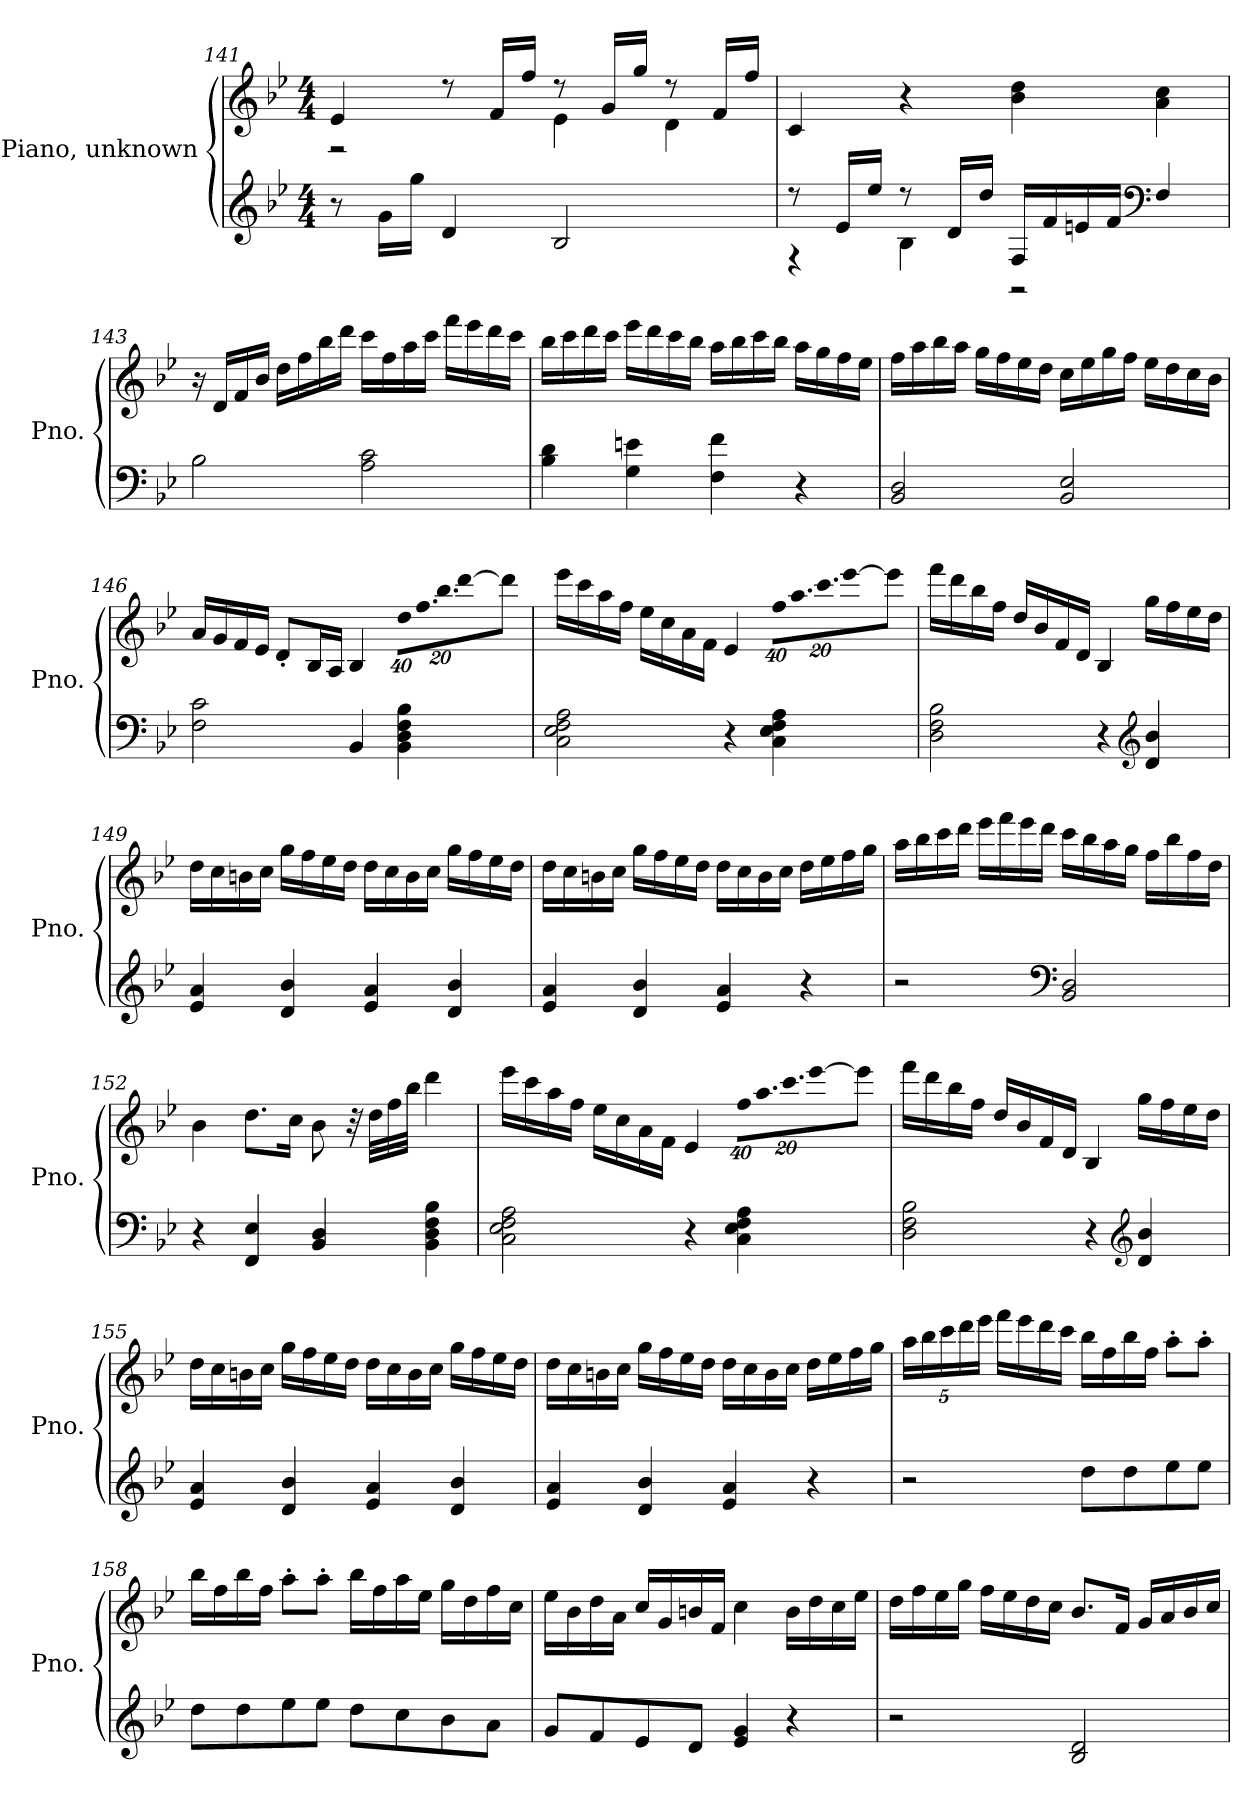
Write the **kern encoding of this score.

**kern	**kern
*part1	*part1
*staff2	*staff1
*I"Piano, unknown	*
*I'Pno.	*
*clefG2	*clefG2
*k[b-e-]	*k[b-e-]
*M4/4	*M4/4
=141	=141
*	*^
8r	4e-/	2r
16g\LL	.	.
16gg\JJ	.	.
4d/	8r	.
.	16f/LL	.
.	16ff/JJ	.
2B-/	8r	4e-\
.	16g/LL	.
.	16gg/JJ	.
.	8r	4d\
.	16f/LL	.
.	16ff/JJ	.
*	*v	*v
=142	=142
*^	*
8r	4r	4c/
16e-/LL	.	.
16ee-/JJ	.	.
8r	4B-\	4r
16d/LL	.	.
16dd/JJ	.	.
16F/LL	2r	4b-\ 4dd\
16f/	.	.
16en/	.	.
16f/JJ	.	.
*clefF4	*	*
4F/	.	4a\ 4cc\
*v	*v	*
!!LO:LB:g=z
=143	=143
2B-\	16r
.	16d/LL
.	16f/
.	16b-/JJ
.	16dd\LL
.	16ff\
.	16bb-\
.	16ddd\JJ
2A\ 2c\	16ccc\LL
.	16ff\
.	16aa\
.	16ccc\JJ
.	16fff\LL
.	16eee-\
.	16ddd\
.	16ccc\JJ
=144	=144
4B-\ 4d\	16bb-\LL
.	16ccc\
.	16ddd\
.	16ccc\JJ
4G\ 4en\	16eee-\LL
.	16ddd\
.	16ccc\
.	16bb-\JJ
4F\ 4f\	16aa\LL
.	16bb-\
.	16ccc\
.	16bb-\JJ
4r	16aa\LL
.	16gg\
.	16ff\
.	16ee-\JJ
!!LO:LB:g=z
=145	=145
2BB-/ 2D/	16ff\LL
.	16aa\
.	16bb-\
.	16aa\JJ
.	16gg\LL
.	16ff\
.	16ee-\
.	16dd\JJ
2BB-/ 2E-/	16cc\LL
.	16ee-\
.	16gg\
.	16ff\JJ
.	16ee-\LL
.	16dd\
.	16cc\
.	16b-\JJ
=146	=146
2F\ 2c\	16a/LL
.	16g/
.	16f/
.	16e-/JJ
.	8d'/L
.	16B-/L
.	16A/JJ
4BB-/	4B-/
*	*Xbrackettup
!	!LO:N:vis=32
4BB-\ 4D\ 4F\ 4B-\	640%23dd\LLL
!	!LO:N:vis=64.
.	640%17ff\L
!	!LO:N:vis=64.
.	640%17bb-\J
!	!LO:N:vis=32
.	[640%23ddd\JJ
.	8ddd\J]
!!LO:LB:g=z
=147	=147
2C\ 2E-\ 2F\ 2A\	16eee-\LL
.	16ccc\
.	16aa\
.	16ff\JJ
.	16ee-\LL
.	16cc\
.	16a\
.	16f\JJ
4r	4e-/
!	!LO:N:vis=32
4C\ 4E-\ 4F\ 4A\	640%23ff\LLL
!	!LO:N:vis=64.
.	640%17aa\L
!	!LO:N:vis=64.
.	640%17ccc\J
!	!LO:N:vis=32
.	[640%23eee-\JJ
.	8eee-\J]
=148	=148
2D\ 2F\ 2B-\	16fff\LL
.	16ddd\
.	16bb-\
.	16ff\JJ
.	16dd/LL
.	16b-/
.	16f/
.	16d/JJ
4r	4B-/
*clefG2	*
4d/ 4b-/	16gg\LL
.	16ff\
.	16ee-\
.	16dd\JJ
!!LO:PB:g=z
=149	=149
4e-/ 4a/	16dd\LL
.	16cc\
.	16bn\
.	16cc\JJ
4d/ 4b-/	16gg\LL
.	16ff\
.	16ee-\
.	16dd\JJ
4e-/ 4a/	16dd\LL
.	16cc\
.	16b\
.	16cc\JJ
4d/ 4b-/	16gg\LL
.	16ff\
.	16ee-\
.	16dd\JJ
=150	=150
4e-/ 4a/	16dd\LL
.	16cc\
.	16bn\
.	16cc\JJ
4d/ 4b-/	16gg\LL
.	16ff\
.	16ee-\
.	16dd\JJ
4e-/ 4a/	16dd\LL
.	16cc\
.	16b\
.	16cc\JJ
4r	16dd\LL
.	16ee-\
.	16ff\
.	16gg\JJ
!!LO:LB:g=z
=151	=151
2r	16aa\LL
.	16bb-\
.	16ccc\
.	16ddd\JJ
.	16eee-\LL
.	16fff\
.	16eee-\
.	16ddd\JJ
*clefF4	*
2BB-/ 2D/	16ccc\LL
.	16bb-\
.	16aa\
.	16gg\JJ
.	16ff\LL
.	16bb-\
.	16ff\
.	16dd\JJ
=152	=152
4r	4b-\
4FF/ 4E-/	8.dd\L
.	16cc\Jk
4BB-/ 4D/	8b-\
.	32r
.	32dd\LLL
.	32ff\
.	32bb-\JJJ
4BB-\ 4D\ 4F\ 4B-\	4ddd\
!!LO:LB:g=z
=153	=153
2C\ 2E-\ 2F\ 2A\	16eee-\LL
.	16ccc\
.	16aa\
.	16ff\JJ
.	16ee-\LL
.	16cc\
.	16a\
.	16f\JJ
4r	4e-/
!	!LO:N:vis=32
4C\ 4E-\ 4F\ 4A\	640%23ff\LLL
!	!LO:N:vis=64.
.	640%17aa\L
!	!LO:N:vis=64.
.	640%17ccc\J
!	!LO:N:vis=32
.	[640%23eee-\JJ
.	8eee-\J]
=154	=154
2D\ 2F\ 2B-\	16fff\LL
.	16ddd\
.	16bb-\
.	16ff\JJ
.	16dd/LL
.	16b-/
.	16f/
.	16d/JJ
4r	4B-/
*clefG2	*
4d/ 4b-/	16gg\LL
.	16ff\
.	16ee-\
.	16dd\JJ
!!LO:LB:g=z
=155	=155
4e-/ 4a/	16dd\LL
.	16cc\
.	16bn\
.	16cc\JJ
4d/ 4b-/	16gg\LL
.	16ff\
.	16ee-\
.	16dd\JJ
4e-/ 4a/	16dd\LL
.	16cc\
.	16b\
.	16cc\JJ
4d/ 4b-/	16gg\LL
.	16ff\
.	16ee-\
.	16dd\JJ
=156	=156
4e-/ 4a/	16dd\LL
.	16cc\
.	16bn\
.	16cc\JJ
4d/ 4b-/	16gg\LL
.	16ff\
.	16ee-\
.	16dd\JJ
4e-/ 4a/	16dd\LL
.	16cc\
.	16b\
.	16cc\JJ
4r	16dd\LL
.	16ee-\
.	16ff\
.	16gg\JJ
!!LO:LB:g=z
=157	=157
2r	20aa\LL
.	20bb-\
.	20ccc\
.	20ddd\
.	20eee-\JJ
.	16fff\LL
.	16eee-\
.	16ddd\
.	16ccc\JJ
8dd\L	16bb-\LL
.	16ff\
8dd\	16bb-\
.	16ff\JJ
8ee-\	8aa'\L
8ee-\J	8aa'\J
=158	=158
8dd\L	16bb-\LL
.	16ff\
8dd\	16bb-\
.	16ff\JJ
8ee-\	8aa'\L
8ee-\J	8aa'\J
8dd\L	16bb-\LL
.	16ff\
8cc\	16aa\
.	16ee-\JJ
8b-\	16gg\LL
.	16dd\
8a\J	16ff\
.	16cc\JJ
!!LO:LB:g=z
=159	=159
8g/L	16ee-\LL
.	16b-\
8f/	16dd\
.	16a\JJ
8e-/	16cc/LL
.	16g/
8d/J	16bn/
.	16f/JJ
4e-/ 4g/	4cc\
4r	16b\LL
.	16dd\
.	16cc\
.	16ee-\JJ
=160	=160
2r	16dd\LL
.	16ff\
.	16ee-\
.	16gg\JJ
.	16ff\LL
.	16ee-\
.	16dd\
.	16cc\JJ
2B-/ 2d/	8.b-/L
.	16f/Jk
.	16g/LL
.	16a/
.	16b-/
.	16cc/JJ
=	=
*-	*-
